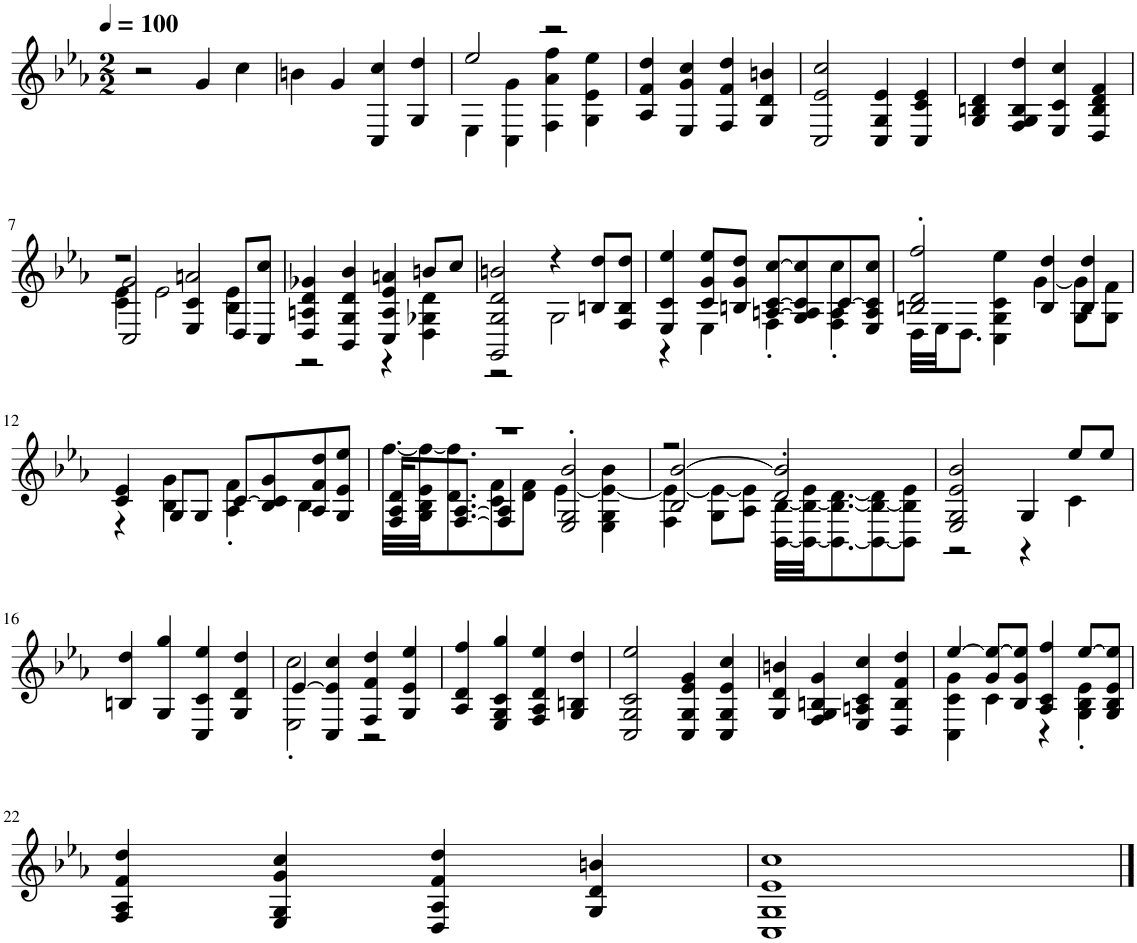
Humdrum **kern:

**kern
*part1
*staff1
*I"Voix, Choir Aahs
*I'Vx.
*clefG2
*k[b-e-a-]
*M2/2
*MM100
=1
2r
4g/
4cc\
=2
4bn\
4g/
4C/ 4cc/
4G/ 4dd/
=3
*^
2ee-/	4E-\
.	4C\ 4g\
2r	4F\ 4a-\ 4ff\
.	4G\ 4e-\ 4ee-\
*v	*v
=4
4A-/ 4f/ 4dd/
4E-/ 4g/ 4cc/
4F/ 4f/ 4dd/
4G/ 4d/ 4bn/
=5
2C/ 2e-/ 2cc/
4C/ 4G/ 4e-/
4C/ 4c/ 4e-/
=6
4G/ 4Bn/ 4d/
4F/ 4G/ 4B/ 4dd/
4E-/ 4c/ 4cc/
4D/ 4B/ 4d/ 4f/
!!LO:LB:g=z
=7
*^
*	*^
2r	4c\ 4e-\	2C/ 2g/
.	2e-\	.
2an/	.	4E-/ 4c/
.	4B-\ 4e-\	8D/L
.	.	8C/ 8cc/J
*	*v	*v
=8	=8
4D/ 4An/ 4d/ 4g-X/	2r
4BB-/ 4G/ 4d/ 4b-/	.
4C/ 4A/ 4e-/ 4an/	4r
8bn/L	4D\ 4G-X\ 4d\
8cc/J	.
=9	=9
2GG/ 2G/ 2d/ 2bn/	2r
4r	2G\
8Bn/ 8dd/L	.
8F/ 8B/ 8dd/J	.
=10	=10
4E-/ 4c/ 4ee-/	4r
8c/ 8g/ 8ee-/L	4E-\
8Bn/ 8g/ 8dd/J	.
[8An/ [8c/ [8cc/L	4F'\
8G/ 8A/] 8c/] 8cc/]	.
[8c/	4F\' 4A\' 4cc\'
8E-/ 8A/ 8c/] 8cc/J	.
=11	=11
2Bn/' 2d/' 2ff/'	32D\LLL
.	32E-\JJ
.	8.D\J
.	4C\ 4G\ 4c\ 4ee-\
4B/ 4dd/	[4g\
4B/ 4dd/	8G\ 8g\]L
.	8G\ 8f\J
!!LO:LB:g=z	!!
=12	=12
4c/ 4e-/	4r
8G/L	4B-\ 4g\
8G/J	.
[8c/L	4A-\' 4f\'
8B-/ 8c/] 8g/	.
8A-/ 8f/ 8dd/	4B-\
8G/ 8e-/ 8ee-/J	.
=13	=13
*	*^
1r	[32ff\LLL	16F/' 16A-/' 16d/'KL
.	32G\ 32B-\ 32e-\ 32ff\_JJ	.
.	8.d\ 8.ff\]	[8.F/ [8.A-/J
.	8c\ 8f\	4F/] 4A-/]
.	8d\ 8f\J	.
.	[4e-\	2E-/' 2G/' 2b-/'
.	4E-\ 4G\ 4e-\_ 4b-\	.
=14	=14	=14
2r	4F\ 4e-\_	2B-/ [2b-/
.	8G\ 8e-\_L	.
.	8A-\ 8e-\]J	.
2d'/	[32BB-\ [32B-\LLL	2b-/]
.	32BB-\_ 32B-\_ 32e-\JJ	.
.	8.BB-\_ 8.B-\_ [8.d\	.
.	8BB-\_ 8B-\_ 8d\]	.
.	8BB-\] 8B-\] 8e-\J	.
*	*v	*v
=15	=15
2E-/ 2G/ 2e-/ 2b-/	2r
4G/	4r
8ee-/L	4c\
8ee-/J	.
*v	*v
!!LO:LB:g=z
=16
4Bn/ 4dd/
4G/ 4gg/
4C/ 4c/ 4ee-/
4G/ 4d/ 4dd/
=17
*^
[4e-/	2E-\' 2cc\'
4C/ 4e-/] 4cc/	.
4F/ 4f/ 4dd/	2r
4G/ 4e-/ 4ee-/	.
*v	*v
=18
4A-/ 4d/ 4ff/
4E-/ 4G/ 4c/ 4gg/
4F/ 4A-/ 4d/ 4ee-/
4G/ 4Bn/ 4dd/
=19
2C/ 2G/ 2c/ 2ee-/
4C/ 4G/ 4e-/ 4g/
4C/ 4G/ 4e-/ 4cc/
=20
4G/ 4d/ 4bn/
4F/ 4G/ 4Bn/ 4g/
4E-/ 4An/ 4c/ 4cc/
4D/ 4B/ 4f/ 4dd/
=21
*^
[4ee-/	4C\ 4c\ 4g\
8g/ 8ee-/_L	4c\
8B-/ 8g/ 8ee-/]J	.
4A-/ 4c/ 4ff/	4r
[8ee-/L	4G\' 4B-\' 4e-\'
8G/ 8B-/ 8e-/ 8ee-/]J	.
*v	*v
!!LO:LB:g=z
=22
4F/ 4A-/ 4f/ 4dd/
4E-/ 4G/ 4g/ 4cc/
4D/ 4A-/ 4f/ 4dd/
4G/ 4d/ 4bn/
=23
1C 1G 1e- 1cc
==
*-
